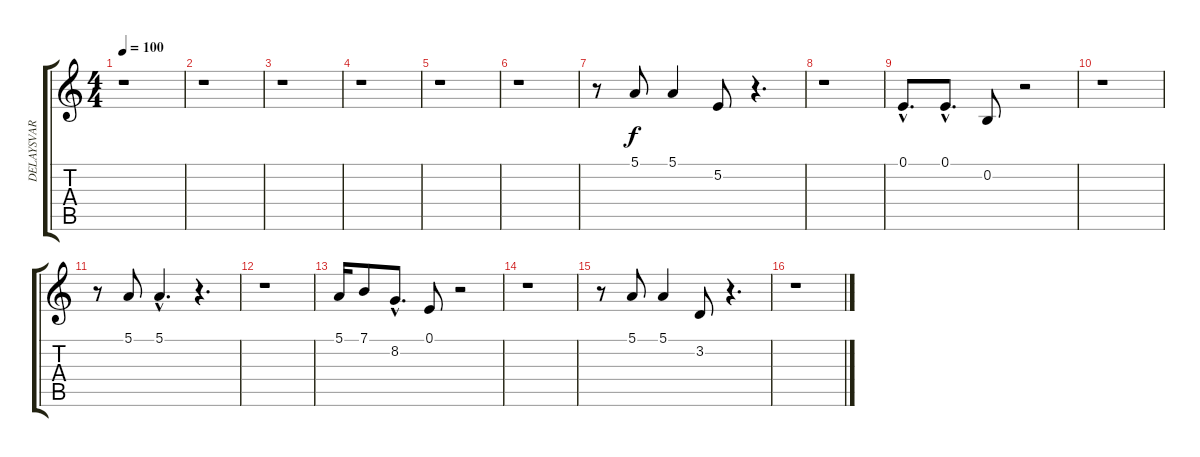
\track ("DELAYSVAR 2" "DELAYSVAR ") {instrument altosax}
\staff {score tabs}
\tuning (E4 B3 G3 D3 A2 E2) {hide}
\ts (4 4)
\tempo 100
\clef g2
\ks c
r.1{dy f} |
r.1 |
r.1 |
r.1 |
r.1 |
r.1 |
r.8 5.1.8 5.1.4 5.2.8 r.4{d} |
r.1 |
0.1{hac}.8{d} 0.1{hac}.8{d} 0.2.8 r.2 |
r.1 |
r.8 5.1.8 5.1{hac}.4{d} r.4{d} |
r.1 |
5.1.16 7.1.8 8.2{hac}.8{d} 0.1.8 r.2 |
r.1 |
r.8 5.1.8 5.1.4 3.2.8 r.4{d} |
r.1
